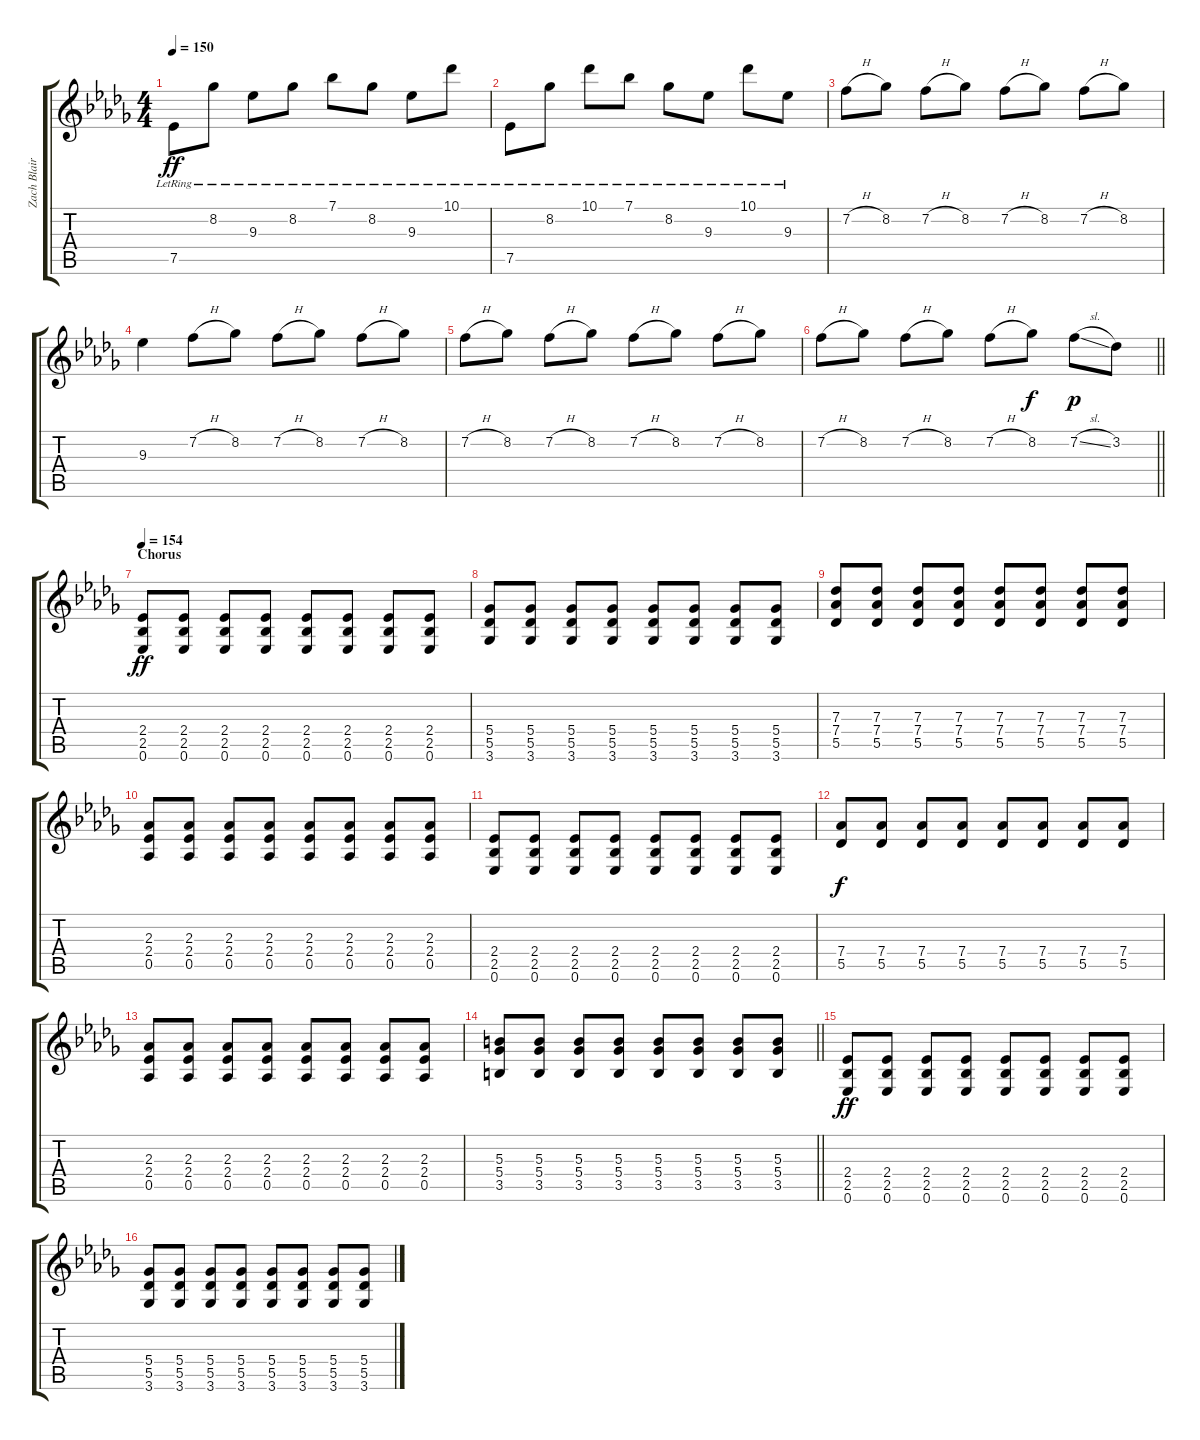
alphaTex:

\track ("Zach Blair - Guitar One" "Zach Blair") {instrument distortionguitar}
\staff {score tabs}
\tuning (Eb4 Bb3 Gb3 Db3 Ab2 Eb2) {hide}
\ts (4 4)
\tempo 150
\clef g2
\ks db
7.5{lr}.8{dy ff} 8.2{lr}.8 9.3{lr}.8 8.2{lr}.8 7.1{lr}.8 8.2{lr}.8 9.3{lr}.8 10.1{lr}.8 |
7.5{lr}.8 8.2{lr}.8 10.1{lr}.8 7.1{lr}.8 8.2{lr}.8 9.3{lr}.8 10.1{lr}.8 9.3{lr}.8 |
7.2{h}.8 8.2.8 7.2{h}.8 8.2.8 7.2{h}.8 8.2.8 7.2{h}.8 8.2.8 |
9.3.4 7.2{h}.8 8.2.8 7.2{h}.8 8.2.8 7.2{h}.8 8.2.8 |
7.2{h}.8 8.2.8 7.2{h}.8 8.2.8 7.2{h}.8 8.2.8 7.2{h}.8 8.2.8 |
\barLineRight lightlight
7.2{h}.8 8.2.8 7.2{h}.8 8.2.8 7.2{h}.8 8.2.8{dy f} 7.2{sl}.8{dy p} 3.2.8 |
\section ("" "Chorus")
\tempo 154
(2.4 2.5 0.6).8{dy ff} (2.4 2.5 0.6).8 (2.4 2.5 0.6).8 (2.4 2.5 0.6).8 (2.4 2.5 0.6).8 (2.4 2.5 0.6).8 (2.4 2.5 0.6).8 (2.4 2.5 0.6).8 |
(5.4 5.5 3.6).8 (5.4 5.5 3.6).8 (5.4 5.5 3.6).8 (5.4 5.5 3.6).8 (5.4 5.5 3.6).8 (5.4 5.5 3.6).8 (5.4 5.5 3.6).8 (5.4 5.5 3.6).8 |
(7.3 7.4 5.5).8 (7.3 7.4 5.5).8 (7.3 7.4 5.5).8 (7.3 7.4 5.5).8 (7.3 7.4 5.5).8 (7.3 7.4 5.5).8 (7.3 7.4 5.5).8 (7.3 7.4 5.5).8 |
(2.3 2.4 0.5).8 (2.3 2.4 0.5).8 (2.3 2.4 0.5).8 (2.3 2.4 0.5).8 (2.3 2.4 0.5).8 (2.3 2.4 0.5).8 (2.3 2.4 0.5).8 (2.3 2.4 0.5).8 |
(2.4 2.5 0.6).8 (2.4 2.5 0.6).8 (2.4 2.5 0.6).8 (2.4 2.5 0.6).8 (2.4 2.5 0.6).8 (2.4 2.5 0.6).8 (2.4 2.5 0.6).8 (2.4 2.5 0.6).8 |
(7.4 5.5).8{dy f} (7.4 5.5).8 (7.4 5.5).8 (7.4 5.5).8 (7.4 5.5).8 (7.4 5.5).8 (7.4 5.5).8 (7.4 5.5).8 |
(2.3 2.4 0.5).8 (2.3 2.4 0.5).8 (2.3 2.4 0.5).8 (2.3 2.4 0.5).8 (2.3 2.4 0.5).8 (2.3 2.4 0.5).8 (2.3 2.4 0.5).8 (2.3 2.4 0.5).8 |
\barLineRight lightlight
(5.3 5.4 3.5).8 (5.3 5.4 3.5).8 (5.3 5.4 3.5).8 (5.3 5.4 3.5).8 (5.3 5.4 3.5).8 (5.3 5.4 3.5).8 (5.3 5.4 3.5).8 (5.3 5.4 3.5).8 |
(2.4 2.5 0.6).8{dy ff} (2.4 2.5 0.6).8 (2.4 2.5 0.6).8 (2.4 2.5 0.6).8 (2.4 2.5 0.6).8 (2.4 2.5 0.6).8 (2.4 2.5 0.6).8 (2.4 2.5 0.6).8 |
(5.4 5.5 3.6).8 (5.4 5.5 3.6).8 (5.4 5.5 3.6).8 (5.4 5.5 3.6).8 (5.4 5.5 3.6).8 (5.4 5.5 3.6).8 (5.4 5.5 3.6).8 (5.4 5.5 3.6).8
